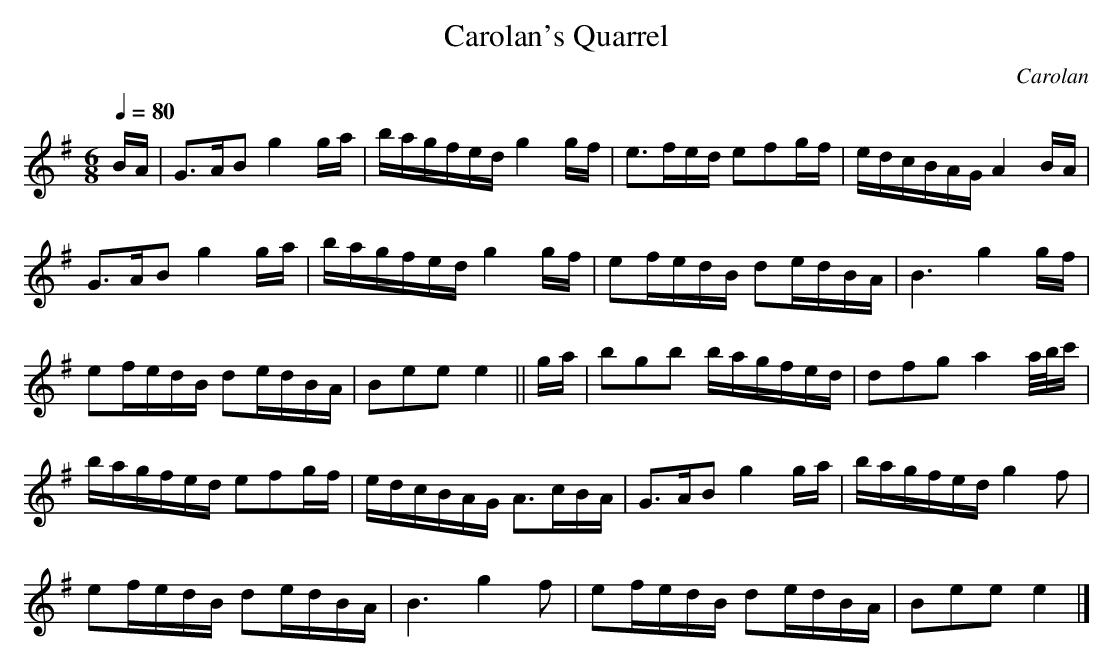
X:1
T:Carolan's Quarrel
C:Carolan
Q:1/4=80
M:6/8
L:1/8
K:G
B/2A/2|G3/2A/2B g2g/2a/2|b/2a/2g/2f/2e/2d/2 g2g/2f/2|\
e3/2f/2e/2d/2 efg/2f/2|e/2d/2c/2B/2A/2G/2 A2B/2A/2|
G3/2A/2B g2g/2a/2|b/2a/2g/2f/2e/2d/2 g2g/2f/2|\
ef/2e/2d/2B/2 de/2d/2B/2A/2|B3g2g/2f/2|
ef/2e/2d/2B/2 de/2d/2B/2A/2|Bee e2||\
g/2a/2|bgb b/2a/2g/2f/2e/2d/2|dfg a2a/4b/4c'/2|
b/2a/2g/2f/2e/2d/2 efg/2f/2|e/2d/2c/2B/2A/2G/2 A3/2c/2B/2A/2|\
G3/2A/2B g2g/2a/2|b/2a/2g/2f/2e/2d/2 g2f|
ef/2e/2d/2B/2 de/2d/2B/2A/2|B3g2f|ef/2e/2d/2B/2 de/2d/2B/2A/2|Bee e2|]
